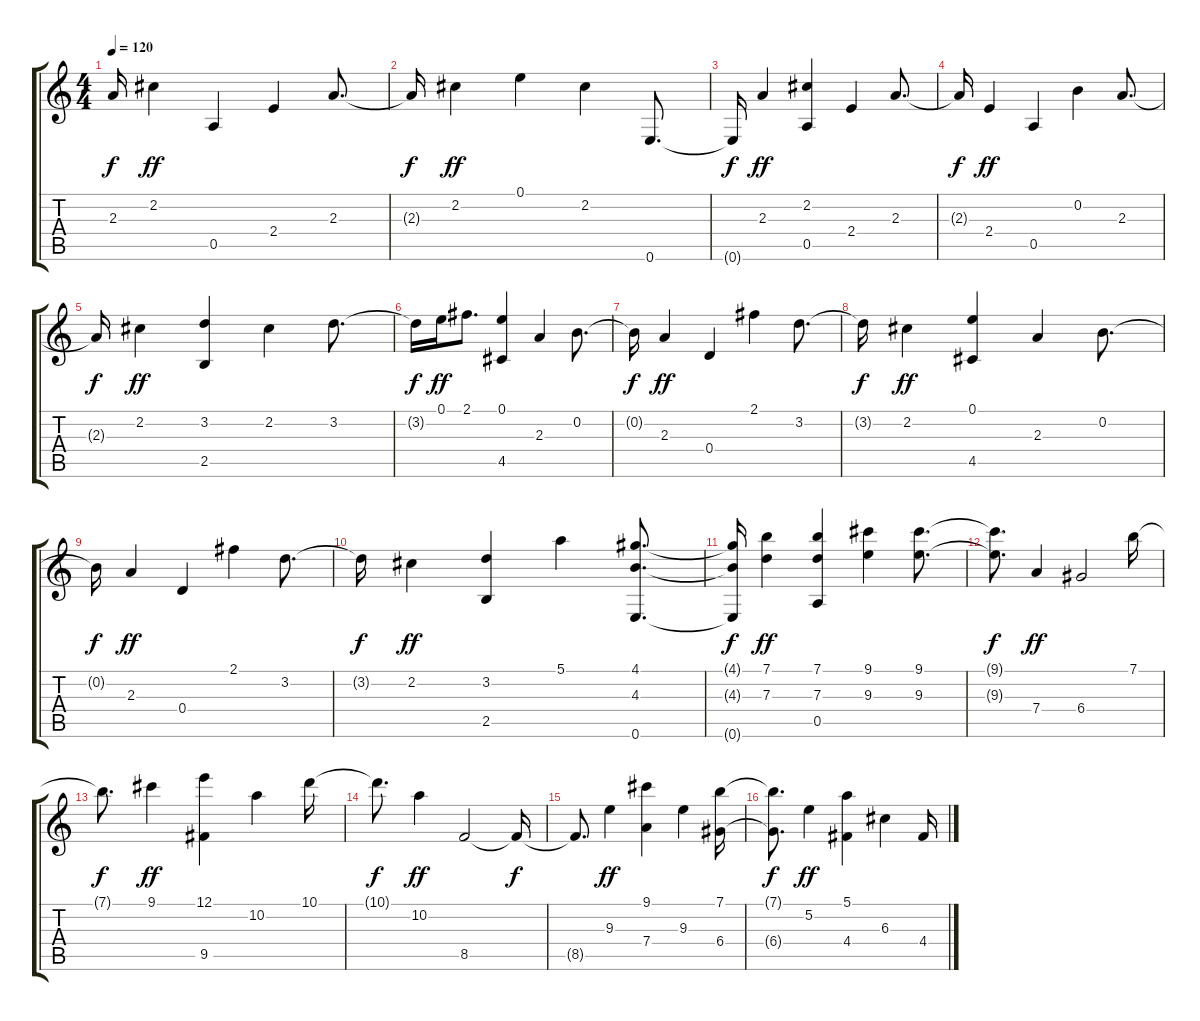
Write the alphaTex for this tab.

\track "" {instrument acousticguitarsteel}
\staff {score tabs}
\tuning (E4 B3 G3 D3 A2 E2) {hide}
\ts (4 4)
\tempo 120
\clef g2
\ks c
2.3{t}.16{dy f} 2.2.4{dy ff} 0.5.4 2.4.4 2.3.8{d} |
2.3{t}.16{dy f} 2.2.4{dy ff} 0.1.4 2.2.4 0.6.8{d} |
0.6{t}.16{dy f} 2.3.4{dy ff} (2.2 0.5).4 2.4.4 2.3.8{d} |
2.3{t}.16{dy f} 2.4.4{dy ff} 0.5.4 0.2.4 2.3.8{d} |
2.3{t}.16{dy f} 2.2.4{dy ff} (3.2 2.5).4 2.2.4 3.2.8{d} |
3.2{t}.16{dy f} 0.1.16{dy ff} 2.1.8{d} (0.1 4.5).4 2.3.4 0.2.8{d} |
0.2{t}.16{dy f} 2.3.4{dy ff} 0.4.4 2.1.4 3.2.8{d} |
3.2{t}.16{dy f} 2.2.4{dy ff} (0.1 4.5).4 2.3.4 0.2.8{d} |
0.2{t}.16{dy f} 2.3.4{dy ff} 0.4.4 2.1.4 3.2.8{d} |
3.2{t}.16{dy f} 2.2.4{dy ff} (3.2 2.5).4 5.1.4 (4.1 4.3 0.6).8{d} |
(4.1{t} 4.3{t} 0.6{t}).16{dy f} (7.1 7.3).4{dy ff} (7.1 7.3 0.5).4 (9.1 9.3).4 (9.1 9.3).8{d} |
(9.1{t} 9.3{t}).8{d dy f} 7.4.4{dy ff} 6.4.2 7.1.16 |
7.1{t}.8{d dy f} 9.1.4{dy ff} (12.1 9.5).4 10.2.4 10.1.16 |
10.1{t}.8{d dy f} 10.2.4{dy ff} 8.5.2 8.5{t}.16{dy f} |
8.5{t}.8{d} 9.3.4{dy ff} (9.1 7.4).4 9.3.4 (7.1 6.4).16 |
(7.1{t} 6.4{t}).8{d dy f} 5.2.4{dy ff} (5.1 4.4).4 6.3.4 4.4.16
